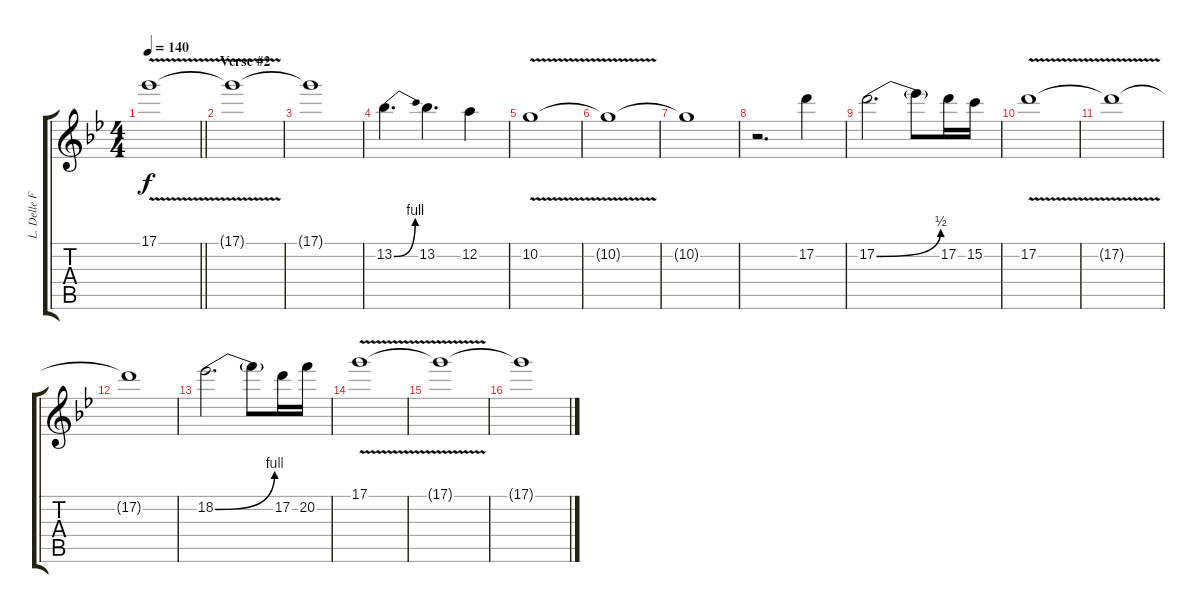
\track ("L. Delle Fave (Guitar Lead R)" "L. Delle F") {instrument overdrivenguitar}
\staff {score tabs}
\tuning (D4 A3 F3 C3 G2 D2) {hide}
\ts (4 4)
\tempo 140
\clef g2
\barLineRight lightlight
\ks gminor
17.1{v}.1{dy f} |
\section ("" "Verse #2")
17.1{t}.1{volume 0} |
17.1{t}.1 |
13.2{be (bend 0 0 60 4)}.4{d volume 14} 13.2.4{d} 12.2.4 |
10.2{v}.1{volume 0} |
10.2{t}.1 |
10.2{t}.1 |
r.2{d} 17.2.4{volume 14} |
17.2{be (bend 0 0 60 2)}.2{d} 17.2{t}.8 17.2.16 15.2.16 |
17.2{v}.1{volume 0} |
17.2{t}.1 |
17.2{t}.1 |
18.2{be (bend 0 0 60 4)}.2{d volume 14} 18.2{t}.8 17.2.16 20.2.16 |
17.1{v}.1{volume 10} |
17.1{t}.1 |
17.1{t}.1
